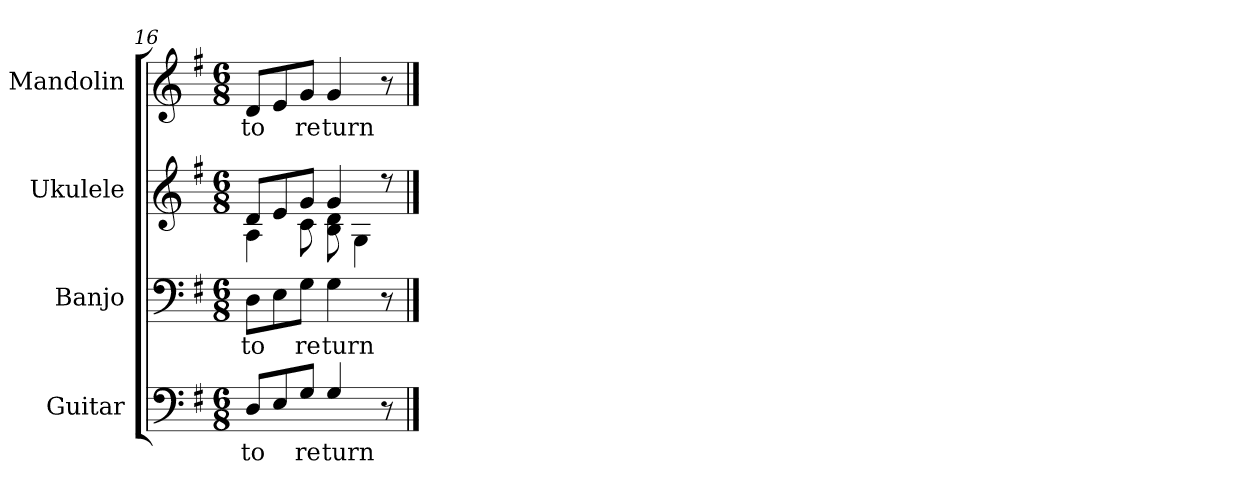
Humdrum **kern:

**kern	**text	**kern	**text	**kern	**kern	**text
*part4	*part4	*part3	*part3	*part2	*part1	*part1
*staff4	*staff4	*staff3	*staff3	*staff2	*staff1	*staff1
*I"Guitar	*	*I"Banjo	*	*I"Ukulele	*I"Mandolin	*
*I'G	*	*I'B	*	*I'U	*I'M	*
*	*	*	*	*	*clefG2	*
*k[f#]	*	*k[f#]	*	*k[f#]	*k[f#]	*
*G:	*	*G:	*	*G:	*G:	*
*M6/8	*	*M6/8	*	*M6/8	*M6/8	*
=16	=16	=16	=16	=16	=16	=16
!	!LO:LY:b:color=#000000	!	!	!	!	!
!	!	!	!LO:LY:b:color=#000000	!	!	!
*	*	*	*	*^	*	*
!	!	!	!	!	!	!	!LO:LY:b:color=#000000
8Di/L	to	8Di\L	to	8di/L	4Ai\	8di/L	to
8Ei/	.	8Ei\	.	8ei/	.	8ei/	.
!	!LO:LY:b:color=#000000	!	!	!	!	!	!
!	!	!	!LO:LY:b:color=#000000	!	!	!	!
!	!	!	!	!	!	!	!LO:LY:b:color=#000000
8Gi/J	re	8Gi\J	re	8gi/J	8ci\	8gi/J	re
!	!LO:LY:b:color=#000000	!	!	!	!	!	!
!	!	!	!LO:LY:b:color=#000000	!	!	!	!
!	!	!	!	!	!	!	!LO:LY:b:color=#000000
4Gi/	turn	4Gi\	turn	4gi/	8Bi\ 8di	4gi/	turn
.	.	.	.	.	4Gi\	.	.
8r	.	8r	.	8r	.	8r	.
*	*	*	*	*v	*v	*	*
==	==	==	==	==	==	==
*-	*-	*-	*-	*-	*-	*-
